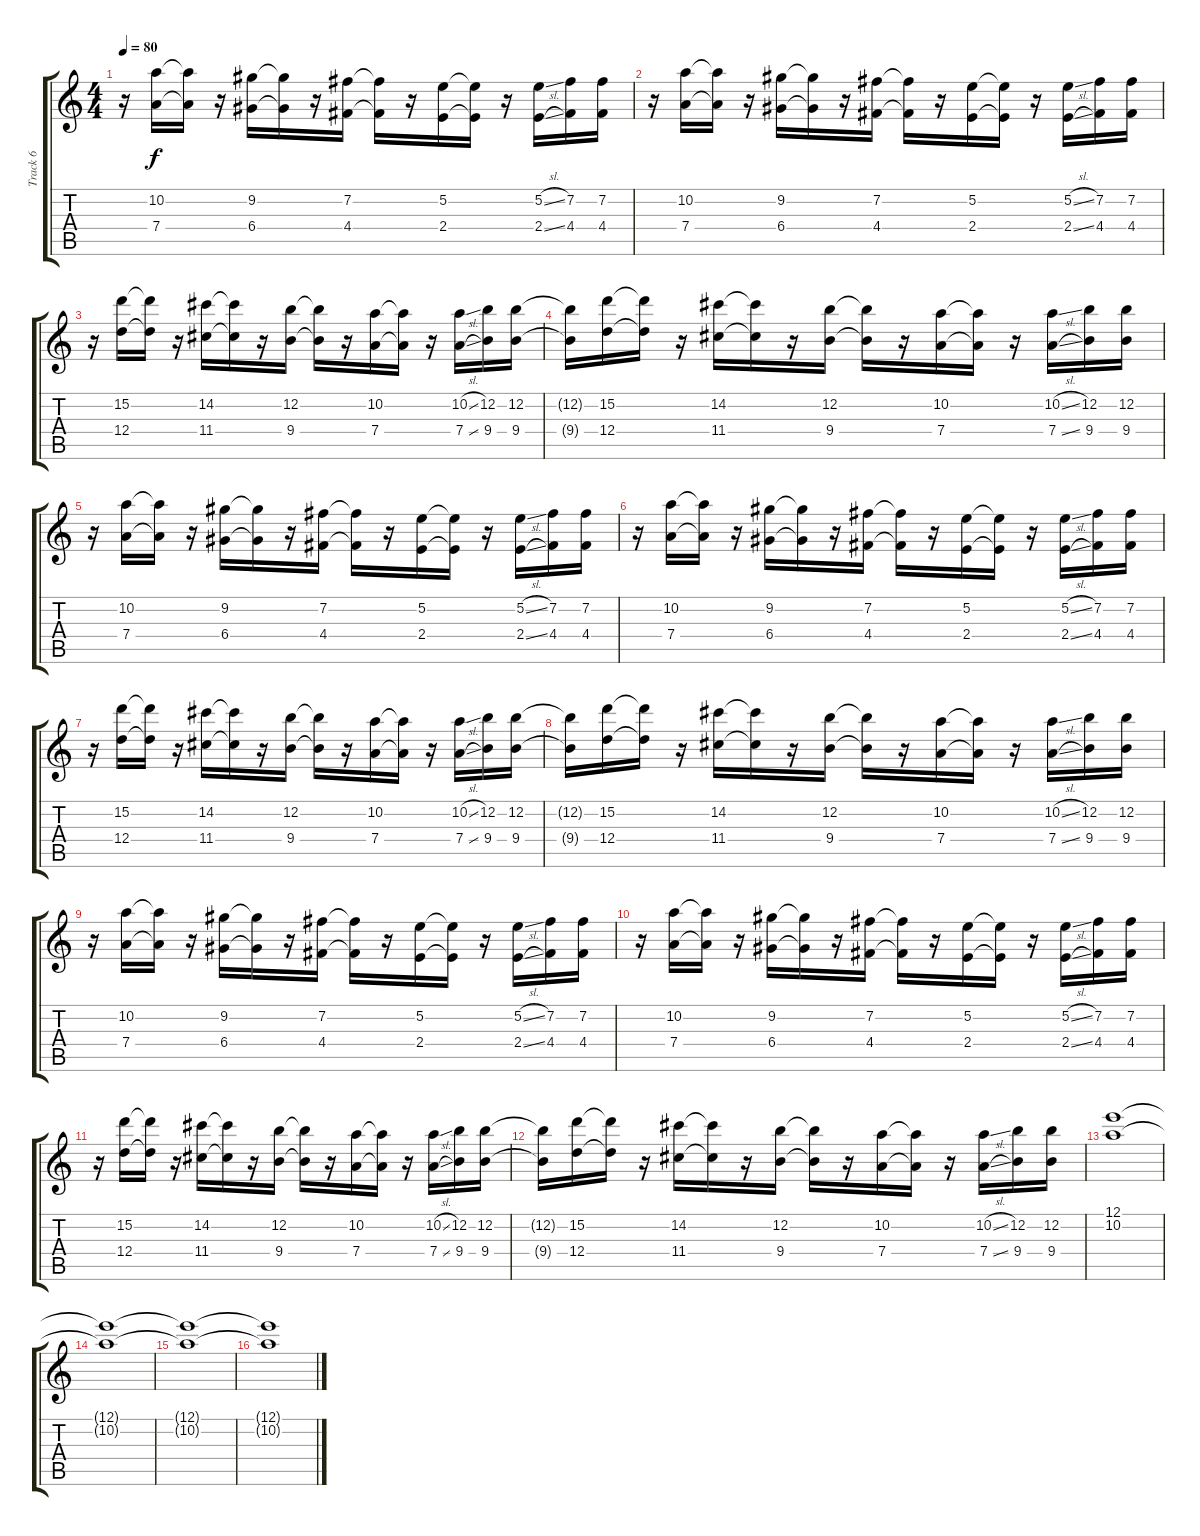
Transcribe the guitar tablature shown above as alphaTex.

\track ("Track 6" "Track 6") {instrument distortionguitar}
\staff {score tabs}
\tuning (E4 B3 G3 D3 A2 E2) {hide}
\ts (4 4)
\tempo 80
\clef g2
\ks c
r.16{dy f volume 13 instrument lead2sawtooth} (10.2 7.4).16 (10.2{t} 7.4{t}).16 r.16 (9.2 6.4).16 (9.2{t} 6.4{t}).16 r.16 (7.2 4.4).16 (7.2{t} 4.4{t}).16 r.16 (5.2 2.4).16 (5.2{t} 2.4{t}).16 r.16 (5.2{sl} 2.4{sl}).16 (7.2 4.4).16 (7.2 4.4).16 |
r.16{volume 13 instrument lead2sawtooth} (10.2 7.4).16 (10.2{t} 7.4{t}).16 r.16 (9.2 6.4).16 (9.2{t} 6.4{t}).16 r.16 (7.2 4.4).16 (7.2{t} 4.4{t}).16 r.16 (5.2 2.4).16 (5.2{t} 2.4{t}).16 r.16 (5.2{sl} 2.4{sl}).16 (7.2 4.4).16 (7.2 4.4).16 |
r.16{volume 13 instrument lead2sawtooth} (15.2 12.4).16 (15.2{t} 12.4{t}).16 r.16 (14.2 11.4).16 (14.2{t} 11.4{t}).16 r.16 (12.2 9.4).16 (12.2{t} 9.4{t}).16 r.16 (10.2 7.4).16 (10.2{t} 7.4{t}).16 r.16 (10.2{sl} 7.4{sl}).16 (12.2 9.4).16 (12.2 9.4).16 |
(12.2{t} 9.4{t}).16 (15.2 12.4).16 (15.2{t} 12.4{t}).16 r.16 (14.2 11.4).16 (14.2{t} 11.4{t}).16 r.16 (12.2 9.4).16 (12.2{t} 9.4{t}).16 r.16 (10.2 7.4).16 (10.2{t} 7.4{t}).16 r.16 (10.2{sl} 7.4{sl}).16 (12.2 9.4).16 (12.2 9.4).16 |
r.16{volume 13 instrument lead2sawtooth} (10.2 7.4).16 (10.2{t} 7.4{t}).16 r.16 (9.2 6.4).16 (9.2{t} 6.4{t}).16 r.16 (7.2 4.4).16 (7.2{t} 4.4{t}).16 r.16 (5.2 2.4).16 (5.2{t} 2.4{t}).16 r.16 (5.2{sl} 2.4{sl}).16 (7.2 4.4).16 (7.2 4.4).16 |
r.16{volume 13 instrument lead2sawtooth} (10.2 7.4).16 (10.2{t} 7.4{t}).16 r.16 (9.2 6.4).16 (9.2{t} 6.4{t}).16 r.16 (7.2 4.4).16 (7.2{t} 4.4{t}).16 r.16 (5.2 2.4).16 (5.2{t} 2.4{t}).16 r.16 (5.2{sl} 2.4{sl}).16 (7.2 4.4).16 (7.2 4.4).16 |
r.16{volume 13 instrument lead2sawtooth} (15.2 12.4).16 (15.2{t} 12.4{t}).16 r.16 (14.2 11.4).16 (14.2{t} 11.4{t}).16 r.16 (12.2 9.4).16 (12.2{t} 9.4{t}).16 r.16 (10.2 7.4).16 (10.2{t} 7.4{t}).16 r.16 (10.2{sl} 7.4{sl}).16 (12.2 9.4).16 (12.2 9.4).16 |
(12.2{t} 9.4{t}).16 (15.2 12.4).16 (15.2{t} 12.4{t}).16 r.16 (14.2 11.4).16 (14.2{t} 11.4{t}).16 r.16 (12.2 9.4).16 (12.2{t} 9.4{t}).16 r.16 (10.2 7.4).16 (10.2{t} 7.4{t}).16 r.16 (10.2{sl} 7.4{sl}).16 (12.2 9.4).16 (12.2 9.4).16 |
r.16{volume 13 instrument lead2sawtooth} (10.2 7.4).16 (10.2{t} 7.4{t}).16 r.16 (9.2 6.4).16 (9.2{t} 6.4{t}).16 r.16 (7.2 4.4).16 (7.2{t} 4.4{t}).16 r.16 (5.2 2.4).16 (5.2{t} 2.4{t}).16 r.16 (5.2{sl} 2.4{sl}).16 (7.2 4.4).16 (7.2 4.4).16 |
r.16{volume 13 instrument lead2sawtooth} (10.2 7.4).16 (10.2{t} 7.4{t}).16 r.16 (9.2 6.4).16 (9.2{t} 6.4{t}).16 r.16 (7.2 4.4).16 (7.2{t} 4.4{t}).16 r.16 (5.2 2.4).16 (5.2{t} 2.4{t}).16 r.16 (5.2{sl} 2.4{sl}).16 (7.2 4.4).16 (7.2 4.4).16 |
r.16{volume 13 instrument lead2sawtooth} (15.2 12.4).16 (15.2{t} 12.4{t}).16 r.16 (14.2 11.4).16 (14.2{t} 11.4{t}).16 r.16 (12.2 9.4).16 (12.2{t} 9.4{t}).16 r.16 (10.2 7.4).16 (10.2{t} 7.4{t}).16 r.16 (10.2{sl} 7.4{sl}).16 (12.2 9.4).16 (12.2 9.4).16 |
(12.2{t} 9.4{t}).16 (15.2 12.4).16 (15.2{t} 12.4{t}).16 r.16 (14.2 11.4).16 (14.2{t} 11.4{t}).16 r.16 (12.2 9.4).16 (12.2{t} 9.4{t}).16 r.16 (10.2 7.4).16 (10.2{t} 7.4{t}).16 r.16 (10.2{sl} 7.4{sl}).16 (12.2 9.4).16 (12.2 9.4).16 |
(12.1 10.2).1 |
(12.1{t} 10.2{t}).1 |
(12.1{t} 10.2{t}).1 |
(12.1{t} 10.2{t}).1{volume 0}
